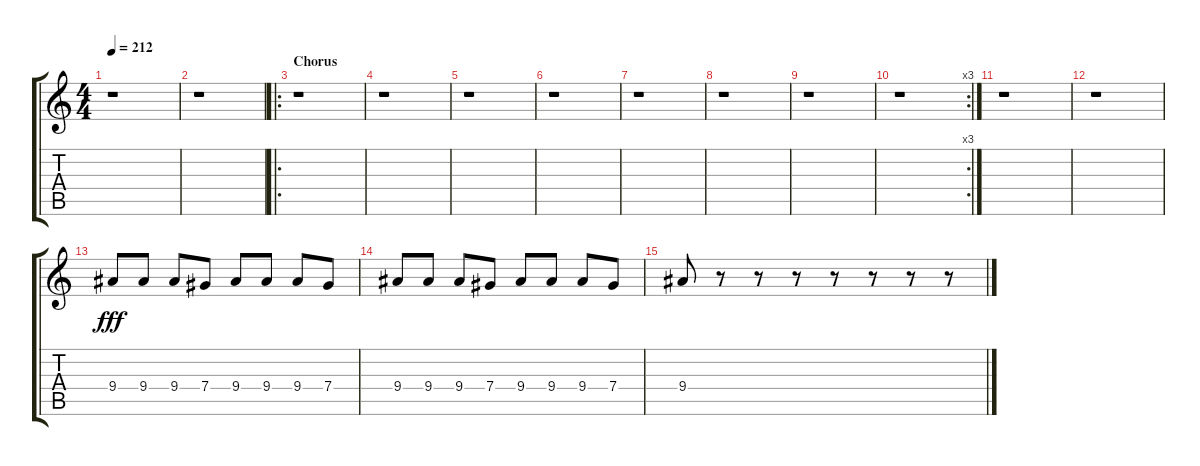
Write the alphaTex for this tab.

\track "" {instrument distortionguitar}
\staff {score tabs}
\tuning (Eb4 Bb3 Gb3 Db3 Ab2 Eb2) {hide}
\ts (4 4)
\tempo 212
\clef g2
\ks c
r.1{dy f} |
r.1 |
\ro
\section ("" "Chorus")
r.1 |
r.1 |
r.1 |
r.1 |
r.1 |
r.1 |
r.1 |
\rc 3
r.1 |
r.1 |
r.1 |
9.4.8{dy fff} 9.4.8 9.4.8 7.4.8 9.4.8 9.4.8 9.4.8 7.4.8 |
9.4.8 9.4.8 9.4.8 7.4.8 9.4.8 9.4.8 9.4.8 7.4.8 |
9.4.8 r.8 r.8 r.8 r.8 r.8 r.8 r.8
